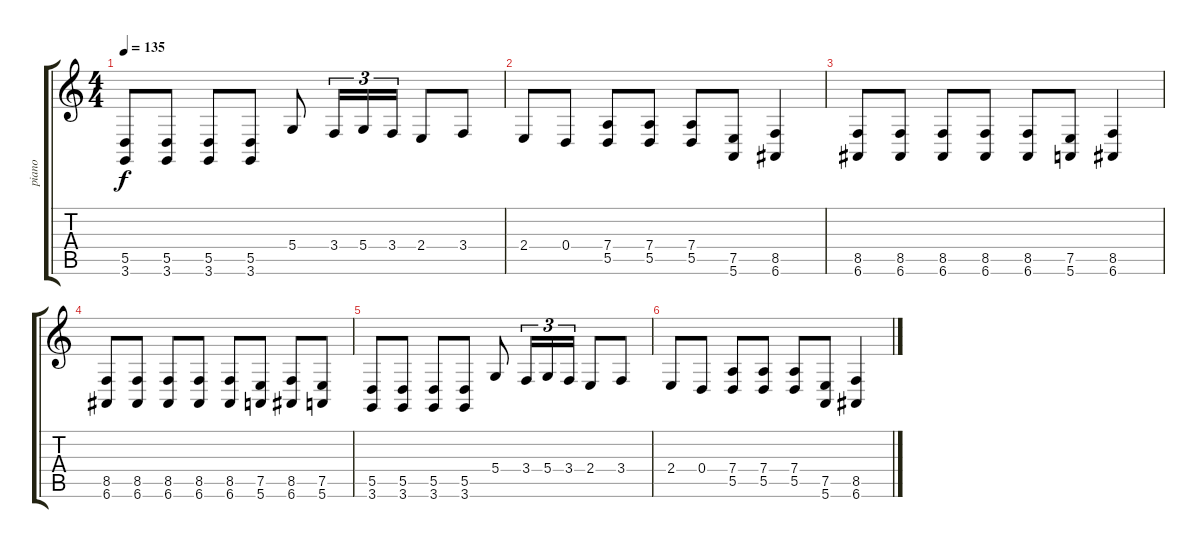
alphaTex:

\track ("piano" "piano") {instrument brightacousticpiano}
\staff {score tabs}
\tuning (E4 B3 G3 D3 A2 E2) {hide}
\ts (4 4)
\tempo 135
\clef g2
\ks c
(5.5 3.6).8{dy f} (5.5 3.6).8 (5.5 3.6).8 (5.5 3.6).8 5.4.8 3.4.16{tu (3 2)} 5.4.16{tu (3 2)} 3.4.16{tu (3 2)} 2.4.8 3.4.8 |
2.4.8 0.4.8 (7.4 5.5).8 (7.4 5.5).8 (7.4 5.5).8 (7.5 5.6).8 (8.5 6.6).4 |
(8.5 6.6).8 (8.5 6.6).8 (8.5 6.6).8 (8.5 6.6).8 (8.5 6.6).8 (7.5 5.6).8 (8.5 6.6).4 |
(8.5 6.6).8 (8.5 6.6).8 (8.5 6.6).8 (8.5 6.6).8 (8.5 6.6).8 (7.5 5.6).8 (8.5 6.6).8 (7.5 5.6).8 |
(5.5 3.6).8 (5.5 3.6).8 (5.5 3.6).8 (5.5 3.6).8 5.4.8 3.4.16{tu (3 2)} 5.4.16{tu (3 2)} 3.4.16{tu (3 2)} 2.4.8 3.4.8 |
2.4.8 0.4.8 (7.4 5.5).8 (7.4 5.5).8 (7.4 5.5).8 (7.5 5.6).8 (8.5 6.6).4
